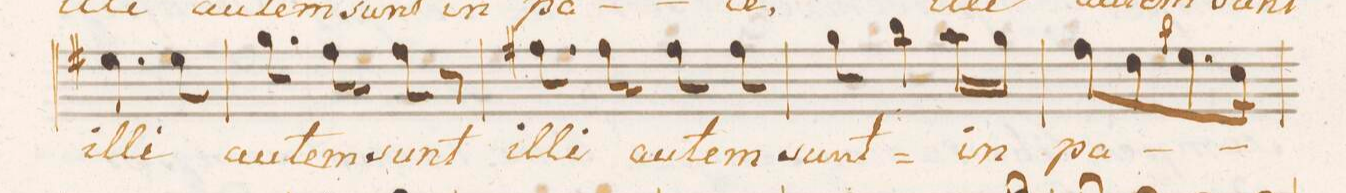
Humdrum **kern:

**kern	**text
*I"Soprano.	*
*clefC1	*
*k[f#]	*
*M2/4	*
4.cc#X\	il-
8cc#\	-li
=44	=44
8.ee\	au-
16dd\	-tem
8dd\	sunt
8r	.
=45	=45
8.dd#X\	il-
16dd#\	-li
8dd#\	au-
8dd#\	-tem
=46	=46
8ee\	sunt
4gg\	.
16ff#\LL	in
16ee\JJ	.
=47	=47
8dd\L	pa-
8b\	.
8qdd/	.
8.cc\	.
16a\Jk	.
=48	=48
*-	*-
